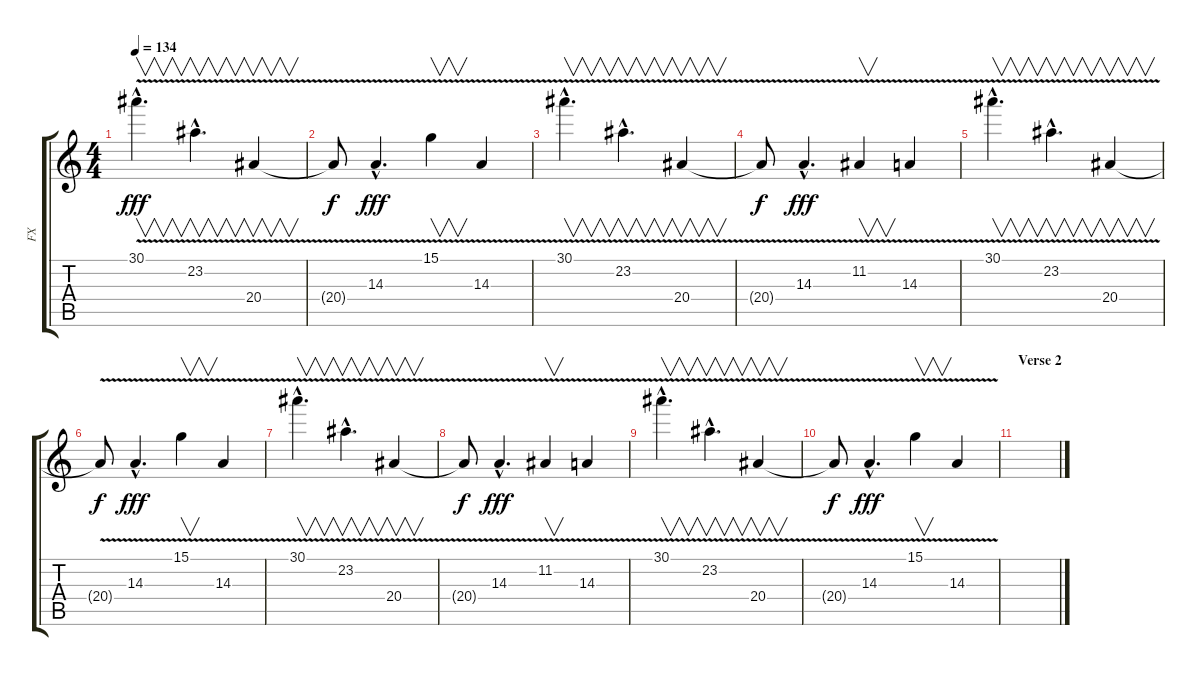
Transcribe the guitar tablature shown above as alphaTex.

\track ("FX" "FX") {instrument frenchhorn}
\staff {score tabs}
\tuning (E4 B3 G3 D3 A2 E2) {hide}
\ts (4 4)
\tempo 134
\clef g2
\ks c
30.1{v hac}.4{v d dy fff} 23.2{v hac}.4{v d} 20.4{v}.4{v} |
20.4{t}.8{dy f} 14.3{v hac}.4{d dy fff} 15.1{v}.4{v} 14.3{v}.4 |
30.1{v hac}.4{v d} 23.2{v hac}.4{v d} 20.4{v}.4{v} |
20.4{t}.8{dy f} 14.3{v hac}.4{d dy fff} 11.2{v}.4{v} 14.3{v}.4 |
30.1{v hac}.4{v d} 23.2{v hac}.4{v d} 20.4{v}.4{v} |
20.4{t}.8{dy f} 14.3{v hac}.4{d dy fff} 15.1{v}.4{v} 14.3{v}.4 |
30.1{v hac}.4{v d} 23.2{v hac}.4{v d} 20.4{v}.4{v} |
20.4{t}.8{dy f} 14.3{v hac}.4{d dy fff} 11.2{v}.4{v} 14.3{v}.4 |
30.1{v hac}.4{v d} 23.2{v hac}.4{v d} 20.4{v}.4{v} |
20.4{t}.8{dy f} 14.3{v hac}.4{d dy fff} 15.1{v}.4{v} 14.3{v}.4 |
\section ("" "Verse 2")
